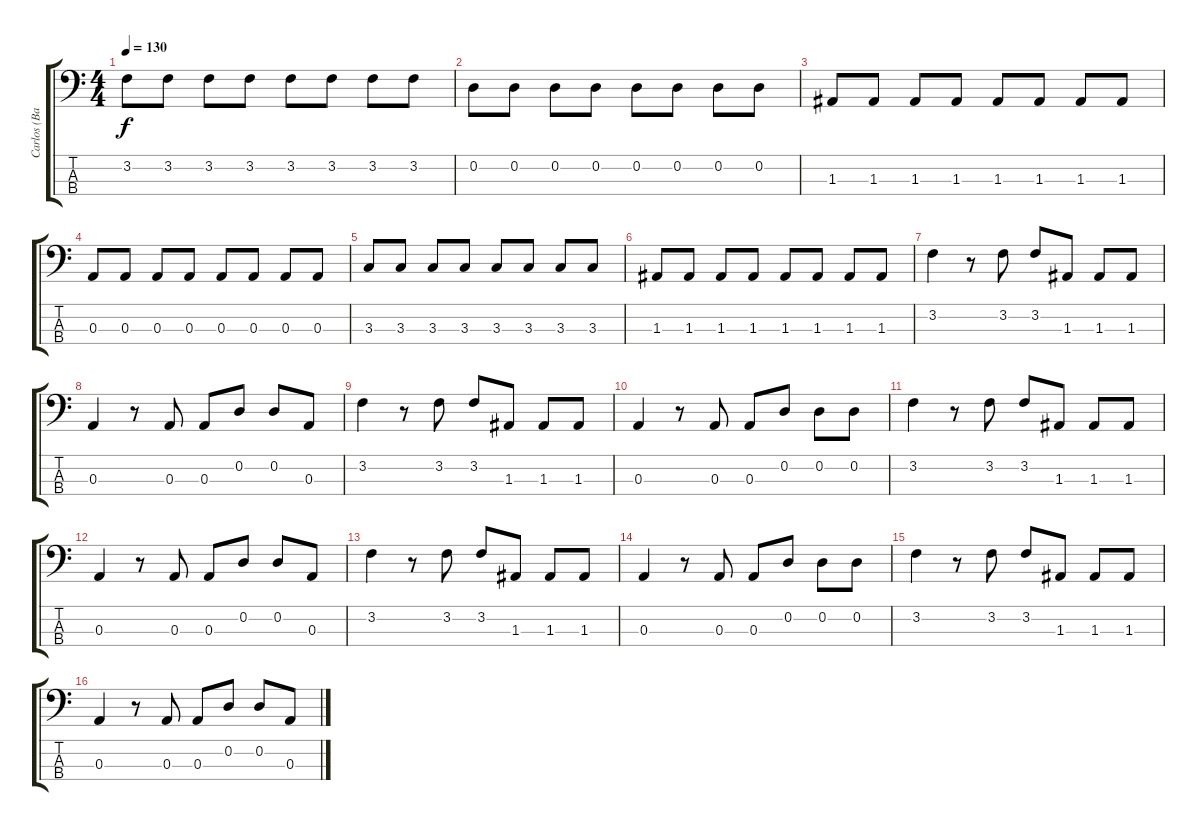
\track ("Carlos (Bass)" "Carlos (Ba") {instrument electricbasspick}
\staff {score tabs}
\tuning (G2 D2 A1 E1) {hide}
\ts (4 4)
\tempo 130
\clef f4
\ks c
3.2.8{dy f} 3.2.8 3.2.8 3.2.8 3.2.8 3.2.8 3.2.8 3.2.8 |
0.2.8 0.2.8 0.2.8 0.2.8 0.2.8 0.2.8 0.2.8 0.2.8 |
1.3.8 1.3.8 1.3.8 1.3.8 1.3.8 1.3.8 1.3.8 1.3.8 |
0.3.8 0.3.8 0.3.8 0.3.8 0.3.8 0.3.8 0.3.8 0.3.8 |
3.3.8 3.3.8 3.3.8 3.3.8 3.3.8 3.3.8 3.3.8 3.3.8 |
1.3.8 1.3.8 1.3.8 1.3.8 1.3.8 1.3.8 1.3.8 1.3.8 |
3.2.4 r.8 3.2.8 3.2.8 1.3.8 1.3.8 1.3.8 |
0.3.4 r.8 0.3.8 0.3.8 0.2.8 0.2.8 0.3.8 |
3.2.4 r.8 3.2.8 3.2.8 1.3.8 1.3.8 1.3.8 |
0.3.4 r.8 0.3.8 0.3.8 0.2.8 0.2.8 0.2.8 |
3.2.4 r.8 3.2.8 3.2.8 1.3.8 1.3.8 1.3.8 |
0.3.4 r.8 0.3.8 0.3.8 0.2.8 0.2.8 0.3.8 |
3.2.4 r.8 3.2.8 3.2.8 1.3.8 1.3.8 1.3.8 |
0.3.4 r.8 0.3.8 0.3.8 0.2.8 0.2.8 0.2.8 |
3.2.4 r.8 3.2.8 3.2.8 1.3.8 1.3.8 1.3.8 |
0.3.4 r.8 0.3.8 0.3.8 0.2.8 0.2.8 0.3.8
